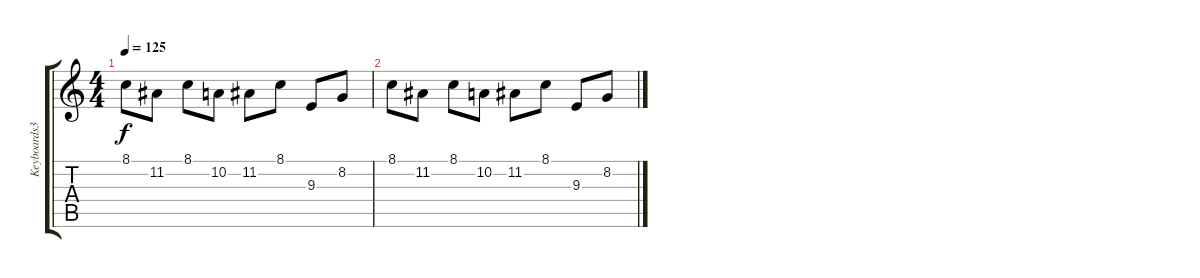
\track ("Keyboards3" "Keyboards3") {instrument lead3calliope}
\staff {score tabs}
\tuning (E4 B3 G3 D3 A2 E2) {hide}
\ts (4 4)
\tempo 125
\clef g2
\ks c
8.1.8{dy f} 11.2.8 8.1.8 10.2.8 11.2.8 8.1.8 9.3.8 8.2.8 |
8.1.8 11.2.8 8.1.8 10.2.8 11.2.8 8.1.8 9.3.8 8.2.8
